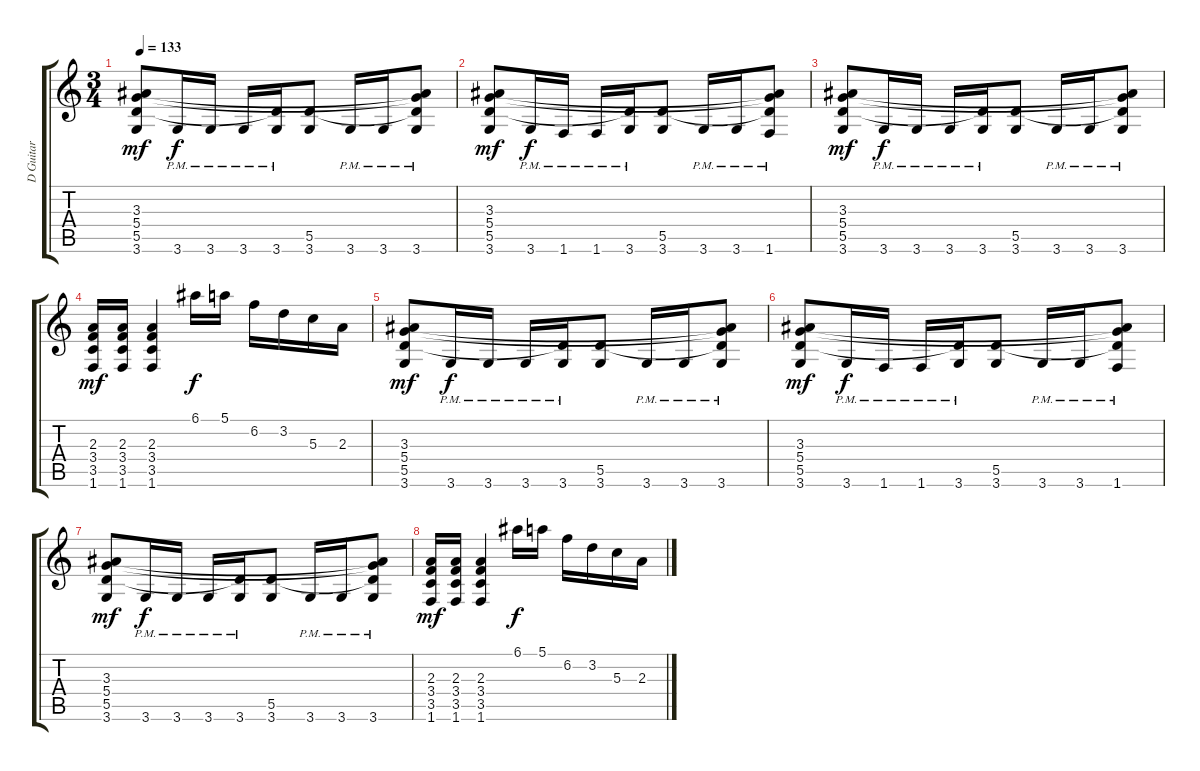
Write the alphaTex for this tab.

\track ("D Guitar" "D Guitar") {instrument distortionguitar}
\staff {score tabs}
\tuning (E4 B3 G3 D3 A2 E2) {hide}
\ts (3 4)
\tempo 133
\clef g2
\ks c
(3.3 5.4 5.5 3.6).8{dy mf} 3.6{pm}.16{dy f} 3.6{pm}.16 3.6{pm}.16 (5.5{t} 3.6{pm}).16 (5.5 3.6).8 3.6{pm}.16 3.6{pm}.16 (3.3{t} 5.4{t} 5.5{t} 3.6{pm}).8 |
(3.3 5.4 5.5 3.6).8{dy mf} 3.6{pm}.16{dy f} 1.6{pm}.16 1.6{pm}.16 (5.5{t} 3.6{pm}).16 (5.5 3.6).8 3.6{pm}.16 3.6{pm}.16 (3.3{t} 5.4{t} 5.5{t} 1.6{pm}).8 |
(3.3 5.4 5.5 3.6).8{dy mf} 3.6{pm}.16{dy f} 3.6{pm}.16 3.6{pm}.16 (5.5{t} 3.6{pm}).16 (5.5 3.6).8 3.6{pm}.16 3.6{pm}.16 (3.3{t} 5.4{t} 5.5{t} 3.6{pm}).8 |
(2.3 3.4 3.5 1.6).16{dy mf} (2.3 3.4 3.5 1.6).16 (2.3 3.4 3.5 1.6).4 6.1.16{dy f} 5.1.16 6.2.16 3.2.16 5.3.16 2.3.16 |
(3.3 5.4 5.5 3.6).8{dy mf} 3.6{pm}.16{dy f} 3.6{pm}.16 3.6{pm}.16 (5.5{t} 3.6{pm}).16 (5.5 3.6).8 3.6{pm}.16 3.6{pm}.16 (3.3{t} 5.4{t} 5.5{t} 3.6{pm}).8 |
(3.3 5.4 5.5 3.6).8{dy mf} 3.6{pm}.16{dy f} 1.6{pm}.16 1.6{pm}.16 (5.5{t} 3.6{pm}).16 (5.5 3.6).8 3.6{pm}.16 3.6{pm}.16 (3.3{t} 5.4{t} 5.5{t} 1.6{pm}).8 |
(3.3 5.4 5.5 3.6).8{dy mf} 3.6{pm}.16{dy f} 3.6{pm}.16 3.6{pm}.16 (5.5{t} 3.6{pm}).16 (5.5 3.6).8 3.6{pm}.16 3.6{pm}.16 (3.3{t} 5.4{t} 5.5{t} 3.6{pm}).8 |
(2.3 3.4 3.5 1.6).16{dy mf} (2.3 3.4 3.5 1.6).16 (2.3 3.4 3.5 1.6).4 6.1.16{dy f} 5.1.16 6.2.16 3.2.16 5.3.16 2.3.16
